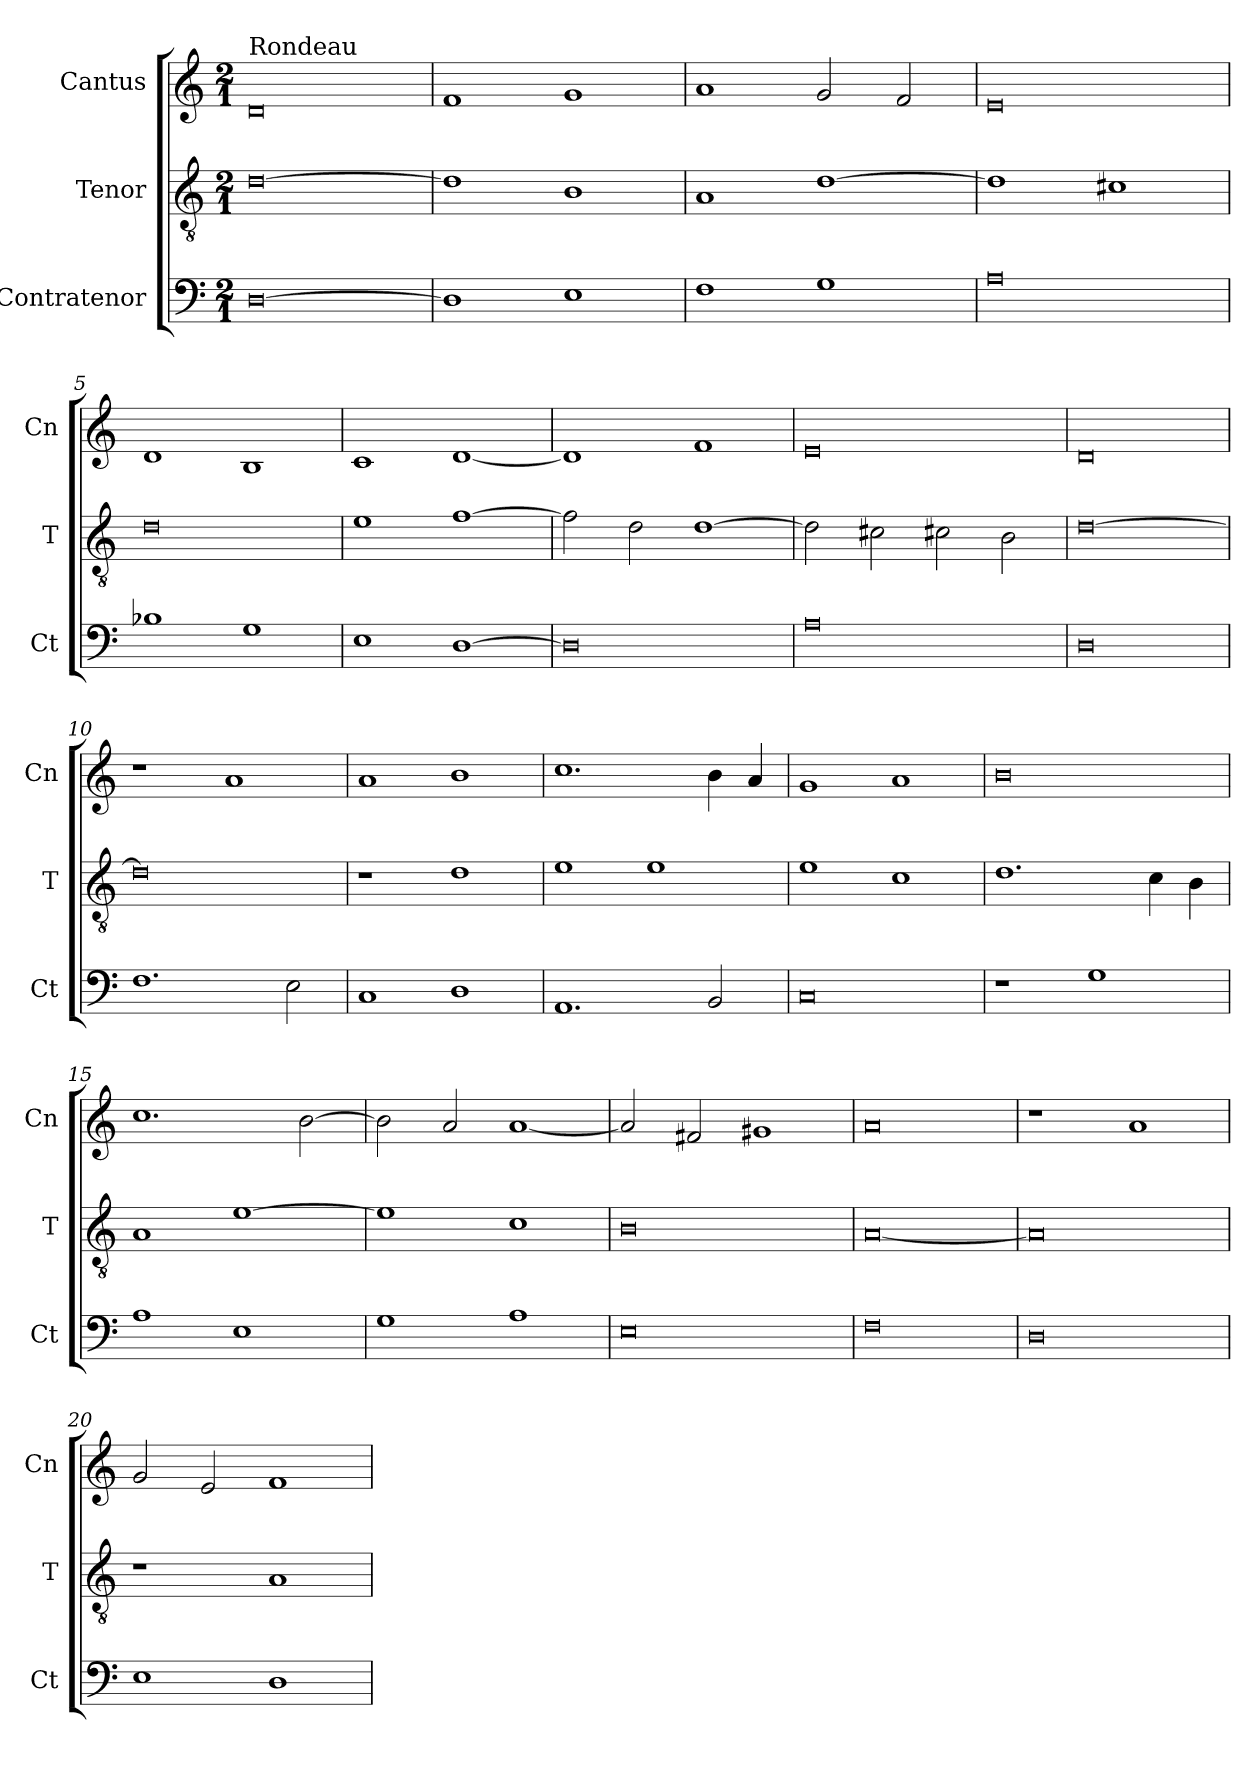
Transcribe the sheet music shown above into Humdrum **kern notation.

**kern	**kern	**kern
*part3	*part2	*part1
*staff3	*staff2	*staff1
*I"Contratenor	*I"Tenor	*I"Cantus
*I'Ct	*I'T	*I'Cn
*clefF4	*clefGv2	*clefG2
*k[]	*k[]	*k[]
*M2/1	*M2/1	*M2/1
=1	=1	=1
!	!	!LO:TX:a:t=Rondeau
[0D	[0d	0d
=2	=2	=2
1D]	1d]	1f
1E	1B	1g
=3	=3	=3
1F	1A	1a
1G	[1d	2g/
.	.	2f/
=4	=4	=4
0A	1d]	0e
.	1c#X	.
=5	=5	=5
1B-X	0d	1d
1G	.	1B
=6	=6	=6
1E	1e	1c
[1D	[1f	[1d
=7	=7	=7
0D]	2f\]	1d]
.	2d\	.
.	[1d	1f
=8	=8	=8
0A	2d\]	0e
.	2c#X\	.
.	2c#X\	.
.	2B\	.
=9	=9	=9
0D	[0d	0d
=10	=10	=10
1.F	0d]	1r
.	.	1a
2E\	.	.
=11	=11	=11
1C	1r	1a
1D	1d	1b
=12	=12	=12
1.AA	1e	1.cc
.	1e	.
2BB/	.	4b\
.	.	4a/
=13	=13	=13
0C	1e	1g
.	1c	1a
=14	=14	=14
1r	1.d	0b
1G	.	.
.	4c\	.
.	4B\	.
=15	=15	=15
1A	1A	1.cc
1E	[1e	.
.	.	[2b\
=16	=16	=16
1G	1e]	2b\]
.	.	2a/
1A	1c	[1a
=17	=17	=17
0E	0B	2a/]
.	.	2f#X/
.	.	1g#X
=18	=18	=18
0F	[0A	0a
=19	=19	=19
0D	0A]	1r
.	.	1a
=20	=20	=20
1E	1r	2g/
.	.	2e/
1D	1A	1f
=	=	=
*-	*-	*-
